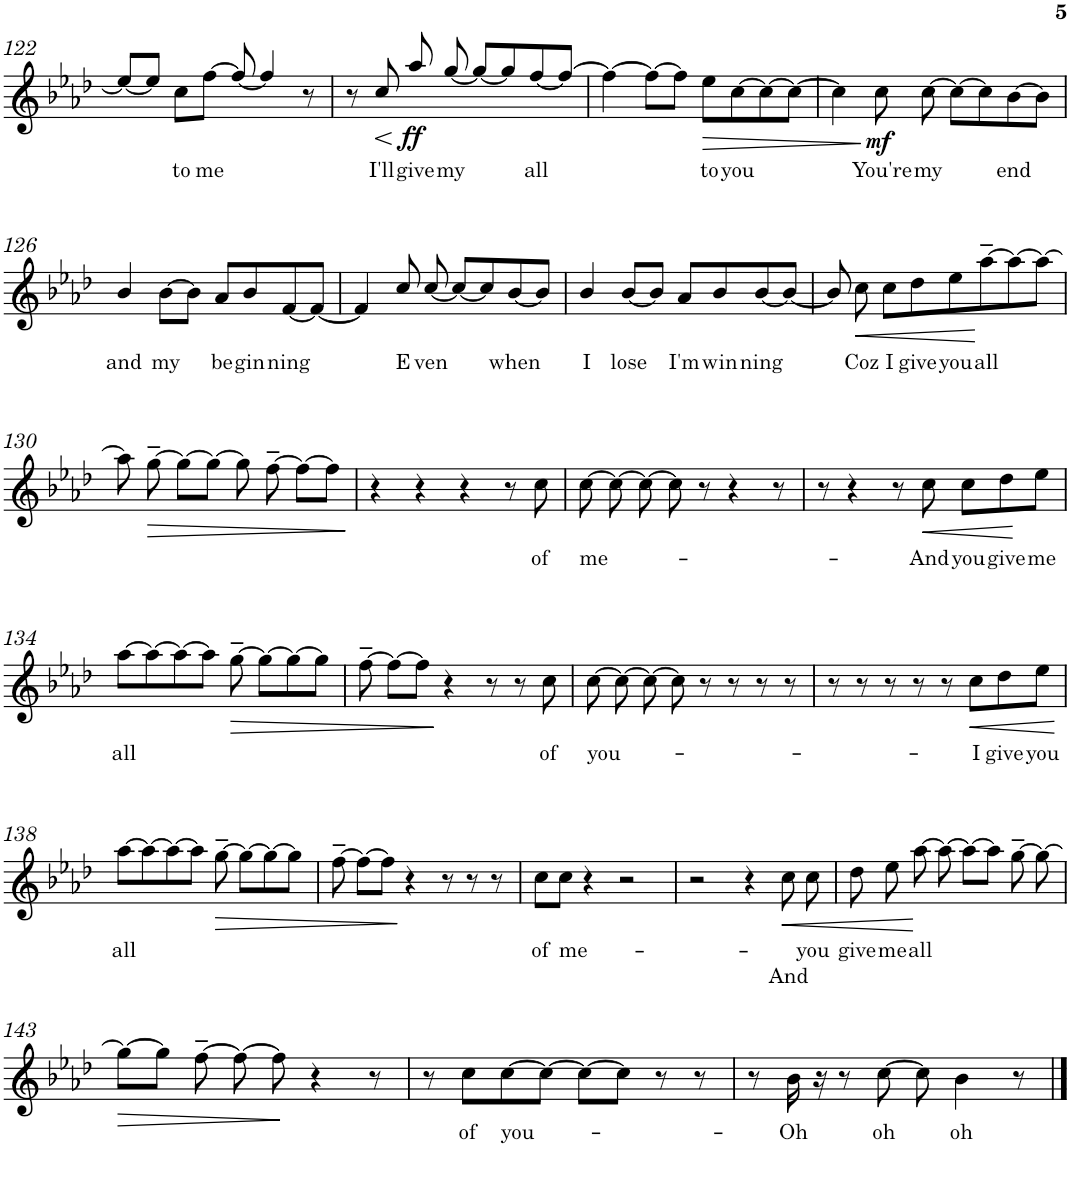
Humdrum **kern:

**kern	**text	**text	**dynam
*part1	*part1	*part1	*part1
*staff1	*staff1	*staff1	*staff1
*I"Piano	*	*	*
*I'Pno.	*	*	*
!!LO:PB:g=z
*clefG2	*	*	*
*k[b-e-a-d-]	*	*	*
*M2/2	*	*	*
*met(c|)	*	*	*
=122	=122	=122	=122
8ee-/L_	.	.	.
8ee-/J]	.	.	.
!	!LO:LY:b	!	!
8cc\L	to	.	.
!	!LO:LY:b	!	!
[8ff\J	me	.	.
8ff/_	.	.	.
4ff/]	.	.	.
8r	.	.	.
=123	=123	=123	=123
8r	.	.	.
!	!LO:LY:b	!	!LO:HP:b
8cc/	I'll	.	<
!	!LO:LY:b	!	!LO:DY:n=1:b
8aa-/	give	.	[ ff
!	!LO:LY:b	!	!
[8gg/	my	.	.
8gg/L_	.	.	.
8gg/]	.	.	.
!	!LO:LY:b	!	!
[8ff/	all	.	.
8ff/J_	.	.	.
=124	=124	=124	=124
4ff\_	.	.	.
8ff\L_	.	.	.
8ff\J]	.	.	.
!	!LO:LY:b	!	!LO:HP:b
8ee-\L	to	.	>
!	!LO:LY:b	!	!
[8cc\	you	.	.
8cc\_	.	.	.
8cc\J_	.	.	.
=125	=125	=125	=125
4cc\]	.	.	.
!	!LO:LY:b	!	!LO:DY:n=1:b
8cc\	You're	.	] mf
!	!LO:LY:b	!	!
[8cc\	my	.	.
8cc\L_	.	.	.
8cc\]	.	.	.
!	!LO:LY:b	!	!
[8b-\	end	.	.
8b-\J]	.	.	.
!!LO:LB:g=z
=126	=126	=126	=126
!	!LO:LY:b	!	!
4b-/	and	.	.
!	!LO:LY:b	!	!
[8b-\L	my	.	.
8b-\J]	.	.	.
!	!LO:LY:b	!	!
8a-/L	be	.	.
!	!LO:LY:b	!	!
8b-/	gin	.	.
!	!LO:LY:b	!	!
[8f/	ning	.	.
8f/J_	.	.	.
=127	=127	=127	=127
4f/]	.	.	.
!	!LO:LY:b	!	!
8cc/	E	.	.
!	!LO:LY:b	!	!
[8cc/	ven	.	.
8cc/L_	.	.	.
8cc/]	.	.	.
!	!LO:LY:b	!	!
[8b-/	when	.	.
8b-/J]	.	.	.
=128	=128	=128	=128
!	!LO:LY:b	!	!
4b-/	I	.	.
!	!LO:LY:b	!	!
[8b-/L	lose	.	.
8b-/J]	.	.	.
!	!LO:LY:b	!	!
8a-/L	I'm	.	.
!	!LO:LY:b	!	!
8b-/	win	.	.
!	!LO:LY:b	!	!
[8b-/	ning	.	.
8b-/J_	.	.	.
=129	=129	=129	=129
8b-/]	.	.	.
!	!LO:LY:b	!	!LO:HP:b
8cc\	Coz	.	<
!	!LO:LY:b	!	!
8cc\L	I	.	.
!	!LO:LY:b	!	!
8dd-\	give	.	.
!	!LO:LY:b	!	!
8ee-\	you	.	.
!	!LO:LY:b	!	!
[8aa-~\	all	.	.
8aa-\_	.	.	[
8aa-\J_	.	.	.
!!LO:LB:g=z
=130	=130	=130	=130
8aa-\]	.	.	.
!	!	!	!LO:HP:b
[8gg~\	.	.	>
8gg\L_	.	.	.
8gg\J_	.	.	.
8gg\]	.	.	.
[8ff~\	.	.	.
8ff\L_	.	.	.
8ff\J]	.	.	.
.	.	.	]
=131	=131	=131	=131
4r	.	.	.
4r	.	.	.
4r	.	.	.
8r	.	.	.
!	!LO:LY:b	!	!
8cc\	of	.	.
=132	=132	=132	=132
!	!LO:LY:b	!	!
[8cc\	me-	.	.
8cc\_	.	.	.
8cc\_	.	.	.
8cc\]	.	.	.
8r	.	.	.
4r	.	.	.
8r	.	.	.
=133	=133	=133	=133
8r	.	.	.
4r	.	.	.
8r	.	.	.
!	!LO:LY:b	!	!LO:HP:b
8cc\	And	.	<
!	!LO:LY:b	!	!
8cc\L	you	.	.
!	!LO:LY:b	!	!
8dd-\	give	.	.
!	!LO:LY:b	!	!
8ee-\J	me	.	[
!!LO:LB:g=z
=134	=134	=134	=134
!	!LO:LY:b	!	!
[8aa-\L	all	.	.
8aa-\_	.	.	.
8aa-\_	.	.	.
8aa-\J]	.	.	.
!	!	!	!LO:HP:b
[8gg~\	.	.	>
8gg\L_	.	.	.
8gg\_	.	.	.
8gg\J]	.	.	.
=135	=135	=135	=135
[8ff~\	.	.	.
8ff\L_	.	.	.
8ff\J]	.	.	.
4r	.	.	]
8r	.	.	.
8r	.	.	.
!	!LO:LY:b	!	!
8cc\	of	.	.
=136	=136	=136	=136
!	!LO:LY:b	!	!
[8cc\	you-	.	.
8cc\_	.	.	.
8cc\_	.	.	.
8cc\]	.	.	.
8r	.	.	.
8r	.	.	.
8r	.	.	.
8r	.	.	.
=137	=137	=137	=137
8r	.	.	.
8r	.	.	.
8r	.	.	.
8r	.	.	.
8r	.	.	.
!	!LO:LY:b	!	!LO:HP:b
8cc\L	I	.	<
!	!LO:LY:b	!	!
8dd-\	give	.	.
!	!LO:LY:b	!	!
8ee-\J	you	.	.
.	.	.	[
!!LO:LB:g=z
=138	=138	=138	=138
!	!LO:LY:b	!	!
[8aa-\L	all	.	.
8aa-\_	.	.	.
8aa-\_	.	.	.
8aa-\J]	.	.	.
!	!	!	!LO:HP:b
[8gg~\	.	.	>
8gg\L_	.	.	.
8gg\_	.	.	.
8gg\J]	.	.	.
=139	=139	=139	=139
[8ff~\	.	.	.
8ff\L_	.	.	.
8ff\J]	.	.	.
4r	.	.	]
8r	.	.	.
8r	.	.	.
8r	.	.	.
=140	=140	=140	=140
!	!LO:LY:b	!	!
8cc\L	of	.	.
!	!LO:LY:b	!	!
8cc\J	me-	.	.
4r	.	.	.
2r	.	.	.
=141	=141	=141	=141
2r	.	.	.
4r	.	.	.
!	!	!LO:LY:b	!LO:HP:b
8cc\	.	And	<
!	!LO:LY:b	!	!
8cc\	you	.	.
=142	=142	=142	=142
!	!LO:LY:b	!	!
8dd-\	give	.	.
!	!LO:LY:b	!	!
8ee-\	me	.	.
!	!LO:LY:b	!	!
[8aa-\	all	.	[
8aa-\_	.	.	.
8aa-\L_	.	.	.
8aa-\J]	.	.	.
[8gg~\	.	.	.
8gg\_	.	.	.
!!LO:LB:g=z
=143	=143	=143	=143
!	!	!	!LO:HP:b
8gg\L_	.	.	>
8gg\J]	.	.	.
[8ff~\	.	.	.
8ff\_	.	.	.
8ff\]	.	.	.
4r	.	.	]
8r	.	.	.
=144	=144	=144	=144
8r	.	.	.
!	!LO:LY:b	!	!
8cc\L	of	.	.
!	!LO:LY:b	!	!
[8cc\	you-	.	.
8cc\J_	.	.	.
8cc\L_	.	.	.
8cc\J]	.	.	.
8r	.	.	.
8r	.	.	.
=145	=145	=145	=145
8r	.	.	.
!	!LO:LY:b	!	!
16b-\	Oh	.	.
16r	.	.	.
8r	.	.	.
!	!LO:LY:b	!	!
[8cc\	oh	.	.
8cc\]	.	.	.
!	!LO:LY:b	!	!
4b-\	oh	.	.
8r	.	.	.
==	==	==	==
*-	*-	*-	*-
